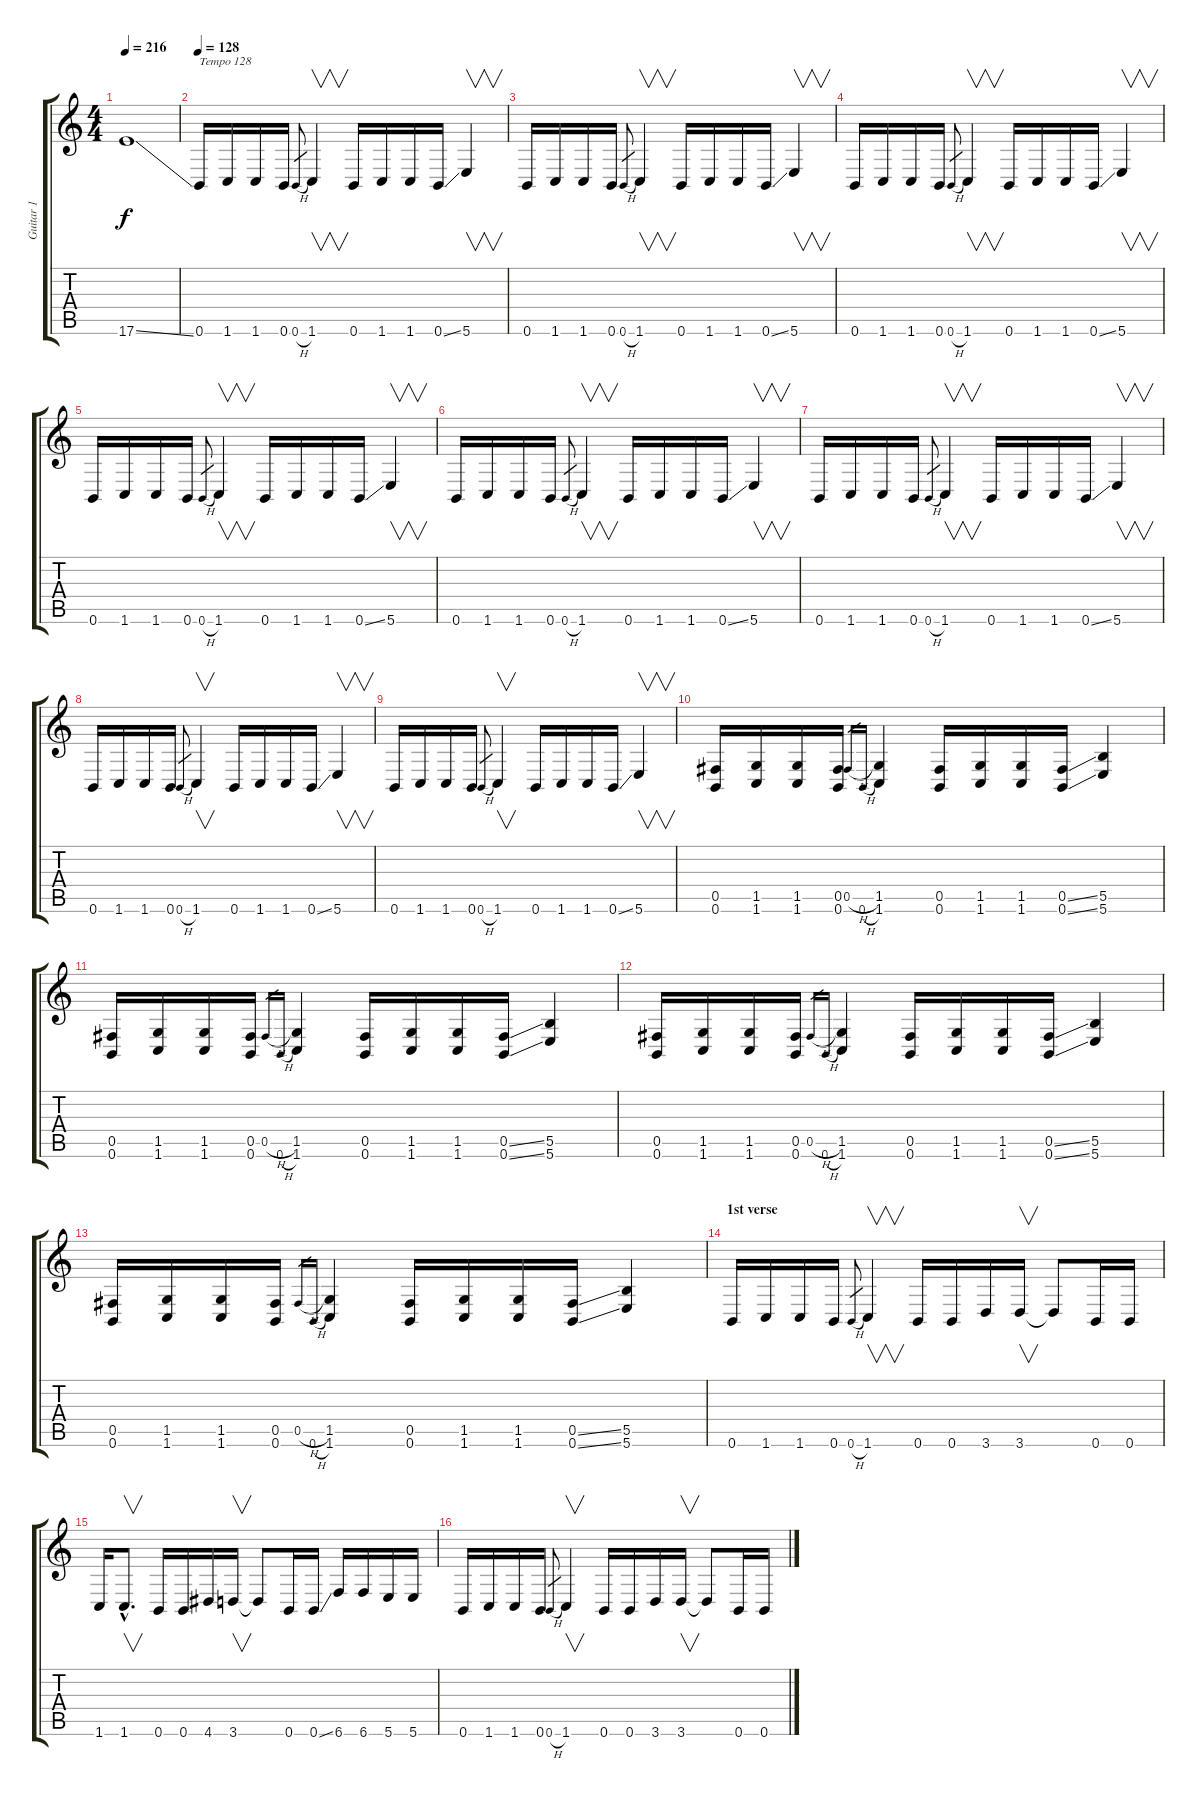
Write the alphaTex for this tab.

\track ("Guitar 1" "Guitar 1") {instrument distortionguitar}
\staff {score tabs}
\tuning (Db4 Ab3 E3 B2 Gb2 B1) {hide}
\ts (4 4)
\tempo 216
\clef g2
\ks c
17.6{ss}.1{dy f} |
\tempo 128
0.6.16{txt "Tempo 128"} 1.6.16 1.6.16 0.6.16 0.6{h}.8{gr} 1.6.4{v} 0.6.16 1.6.16 1.6.16 0.6{ss}.16 5.6.4{v} |
0.6.16 1.6.16 1.6.16 0.6.16 0.6{h}.8{gr} 1.6.4{v} 0.6.16 1.6.16 1.6.16 0.6{ss}.16 5.6.4{v} |
0.6.16 1.6.16 1.6.16 0.6.16 0.6{h}.8{gr} 1.6.4{v} 0.6.16 1.6.16 1.6.16 0.6{ss}.16 5.6.4{v} |
0.6.16 1.6.16 1.6.16 0.6.16 0.6{h}.8{gr} 1.6.4{v} 0.6.16 1.6.16 1.6.16 0.6{ss}.16 5.6.4{v} |
0.6.16 1.6.16 1.6.16 0.6.16 0.6{h}.8{gr} 1.6.4{v} 0.6.16 1.6.16 1.6.16 0.6{ss}.16 5.6.4{v} |
0.6.16 1.6.16 1.6.16 0.6.16 0.6{h}.8{gr} 1.6.4{v} 0.6.16 1.6.16 1.6.16 0.6{ss}.16 5.6.4{v} |
0.6.16 1.6.16 1.6.16 0.6.16 0.6{h}.8{gr} 1.6.4{v} 0.6.16 1.6.16 1.6.16 0.6{ss}.16 5.6.4{v} |
0.6.16 1.6.16 1.6.16 0.6.16 0.6{h}.8{gr} 1.6.4{v} 0.6.16 1.6.16 1.6.16 0.6{ss}.16 5.6.4{v} |
(0.5 0.6).16 (1.5 1.6).16 (1.5 1.6).16 (0.5 0.6).16 0.5{h}.16{gr} 0.6{h}.16{gr} (1.5 1.6).4 (0.5 0.6).16 (1.5 1.6).16 (1.5 1.6).16 (0.5{ss} 0.6{ss}).16 (5.5 5.6).4 |
(0.5 0.6).16 (1.5 1.6).16 (1.5 1.6).16 (0.5 0.6).16 0.5{h}.16{gr} 0.6{h}.16{gr} (1.5 1.6).4 (0.5 0.6).16 (1.5 1.6).16 (1.5 1.6).16 (0.5{ss} 0.6{ss}).16 (5.5 5.6).4 |
(0.5 0.6).16 (1.5 1.6).16 (1.5 1.6).16 (0.5 0.6).16 0.5{h}.16{gr} 0.6{h}.16{gr} (1.5 1.6).4 (0.5 0.6).16 (1.5 1.6).16 (1.5 1.6).16 (0.5{ss} 0.6{ss}).16 (5.5 5.6).4 |
(0.5 0.6).16 (1.5 1.6).16 (1.5 1.6).16 (0.5 0.6).16 0.5{h}.16{gr} 0.6{h}.16{gr} (1.5 1.6).4 (0.5 0.6).16 (1.5 1.6).16 (1.5 1.6).16 (0.5{ss} 0.6{ss}).16 (5.5 5.6).4 |
\section ("" "1st verse")
0.6.16 1.6.16 1.6.16 0.6.16 0.6{h}.8{gr} 1.6.4{v} 0.6.16 0.6.16 3.6.16 3.6.16{v} 3.6{t}.8 0.6.16 0.6.16 |
1.6.16 1.6{hac}.8{v d} 0.6.16 0.6.16 4.6.16 3.6.16{v} 3.6{t}.8 0.6.16 0.6{ss}.16 6.6.16 6.6.16 5.6.16 5.6.16 |
0.6.16 1.6.16 1.6.16 0.6.16 0.6{h}.8{gr} 1.6.4{v} 0.6.16 0.6.16 3.6.16 3.6.16{v} 3.6{t}.8 0.6.16 0.6.16
